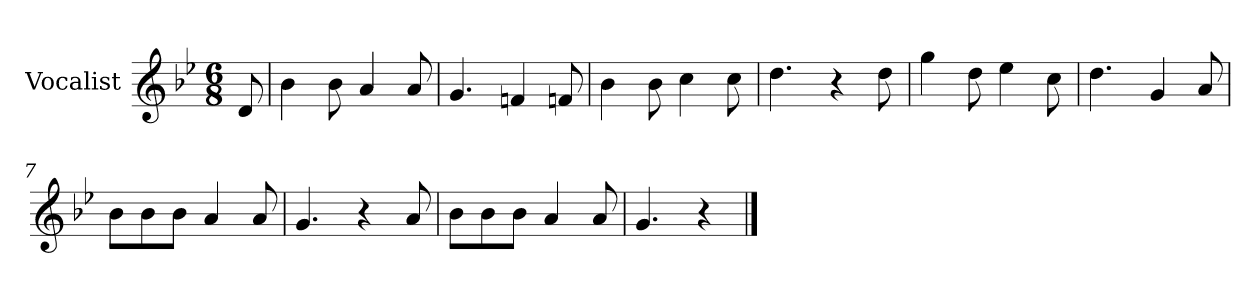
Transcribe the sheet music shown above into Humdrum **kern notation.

**kern
*part1
*staff1
*I"Vocalist
*k[b-e-]
*g:
*M6/8
=
8d
=1
4b-
8b-
4a
8a
=2
4.g
4fn
8fn
=3
4b-
8b-
4cc
8cc
=4
4.dd
4r
8dd
=5
4gg
8dd
4ee-
8cc
=6
4.dd
4g
8a
=7
8b-L
8b-
8b-J
4a
8a
=8
4.g
4r
8a
=9
8b-L
8b-
8b-J
4a
8a
=10
4.g
4r
==
*-
